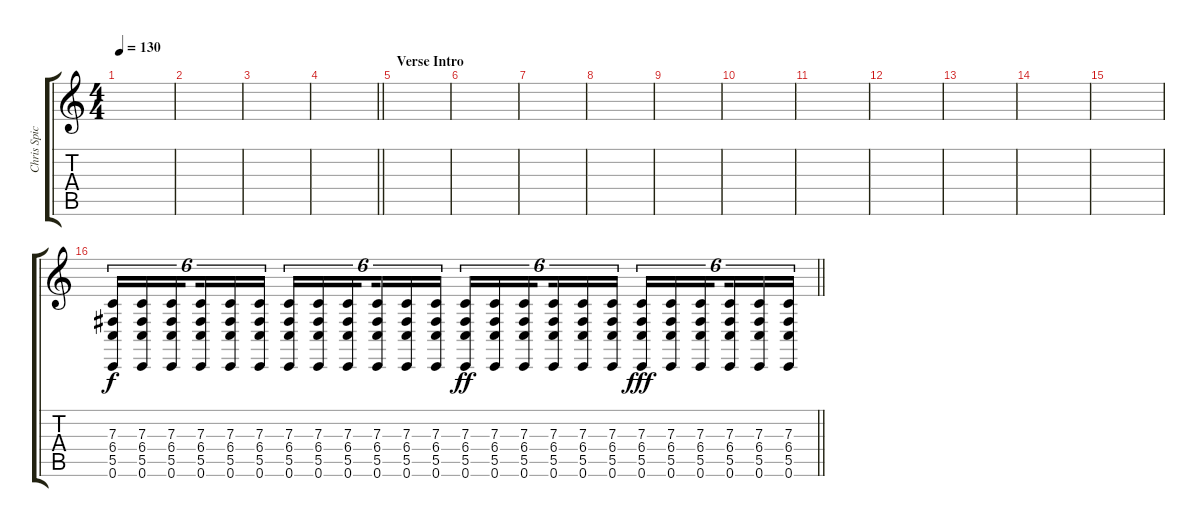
\track ("Chris Spicuzza" "Chris Spic") {instrument pad6metallic}
\staff {score tabs}
\tuning (D4 A3 F3 C3 G2 C2) {hide}
\ts (4 4)
\tempo 130
\clef g2
\ks c
|
|
|
\barLineRight lightlight
|
\section ("" "Verse Intro")
|
|
|
|
|
|
|
|
|
|
|
\barLineRight lightlight
(7.3 6.4 5.5 0.6).16{tu (6 4)} (7.3 6.4 5.5 0.6).16{tu (6 4)} (7.3 6.4 5.5 0.6).16{tu (6 4) beam splitsecondary} (7.3 6.4 5.5 0.6).16{tu (6 4)} (7.3 6.4 5.5 0.6).16{tu (6 4)} (7.3 6.4 5.5 0.6).16{tu (6 4)} (7.3 6.4 5.5 0.6).16{tu (6 4)} (7.3 6.4 5.5 0.6).16{tu (6 4)} (7.3 6.4 5.5 0.6).16{tu (6 4) beam splitsecondary} (7.3 6.4 5.5 0.6).16{tu (6 4)} (7.3 6.4 5.5 0.6).16{tu (6 4)} (7.3 6.4 5.5 0.6).16{tu (6 4)} (7.3 6.4 5.5 0.6).16{tu (6 4) dy ff} (7.3 6.4 5.5 0.6).16{tu (6 4)} (7.3 6.4 5.5 0.6).16{tu (6 4) beam splitsecondary} (7.3 6.4 5.5 0.6).16{tu (6 4)} (7.3 6.4 5.5 0.6).16{tu (6 4)} (7.3 6.4 5.5 0.6).16{tu (6 4)} (7.3 6.4 5.5 0.6).16{tu (6 4) dy fff} (7.3 6.4 5.5 0.6).16{tu (6 4)} (7.3 6.4 5.5 0.6).16{tu (6 4) beam splitsecondary} (7.3 6.4 5.5 0.6).16{tu (6 4)} (7.3 6.4 5.5 0.6).16{tu (6 4)} (7.3 6.4 5.5 0.6).16{tu (6 4)}
